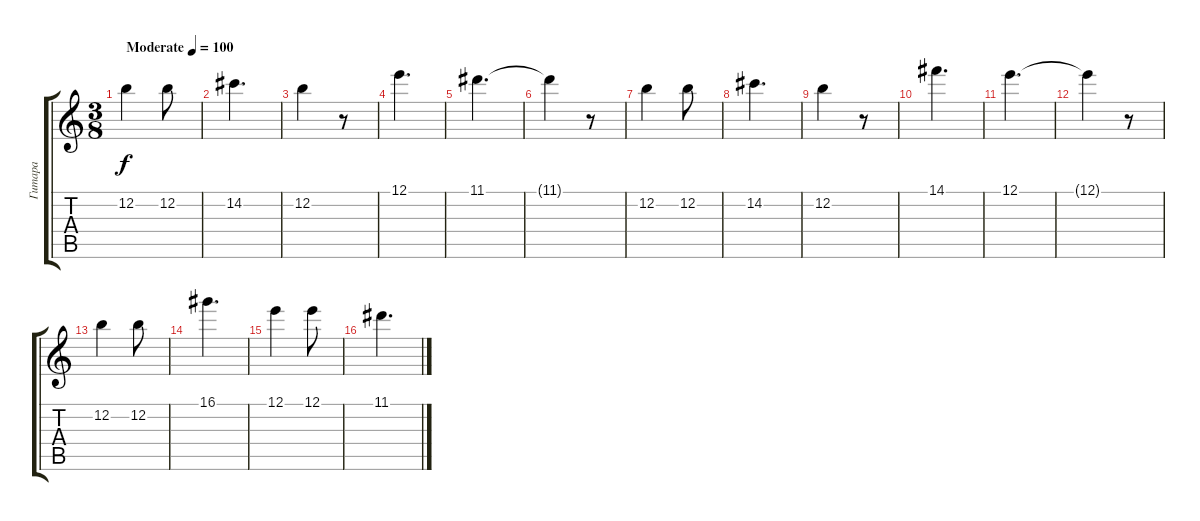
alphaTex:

\track ("Гитара" "Гитара") {instrument overdrivenguitar}
\staff {score tabs}
\tuning (E4 B3 G3 D3 A2 E2) {hide}
\ts (3 8)
\tempo (100 "Moderate")
\clef g2
\ks c
12.2.4{dy f instrument overdrivenguitar} 12.2.8 |
14.2.4{d} |
12.2.4 r.8 |
12.1.4{d} |
11.1.4{d} |
11.1{t}.4 r.8 |
12.2.4 12.2.8 |
14.2.4{d} |
12.2.4 r.8 |
14.1.4{d} |
12.1.4{d} |
12.1{t}.4 r.8 |
12.2.4 12.2.8 |
16.1.4{d} |
12.1.4 12.1.8 |
11.1.4{d}
